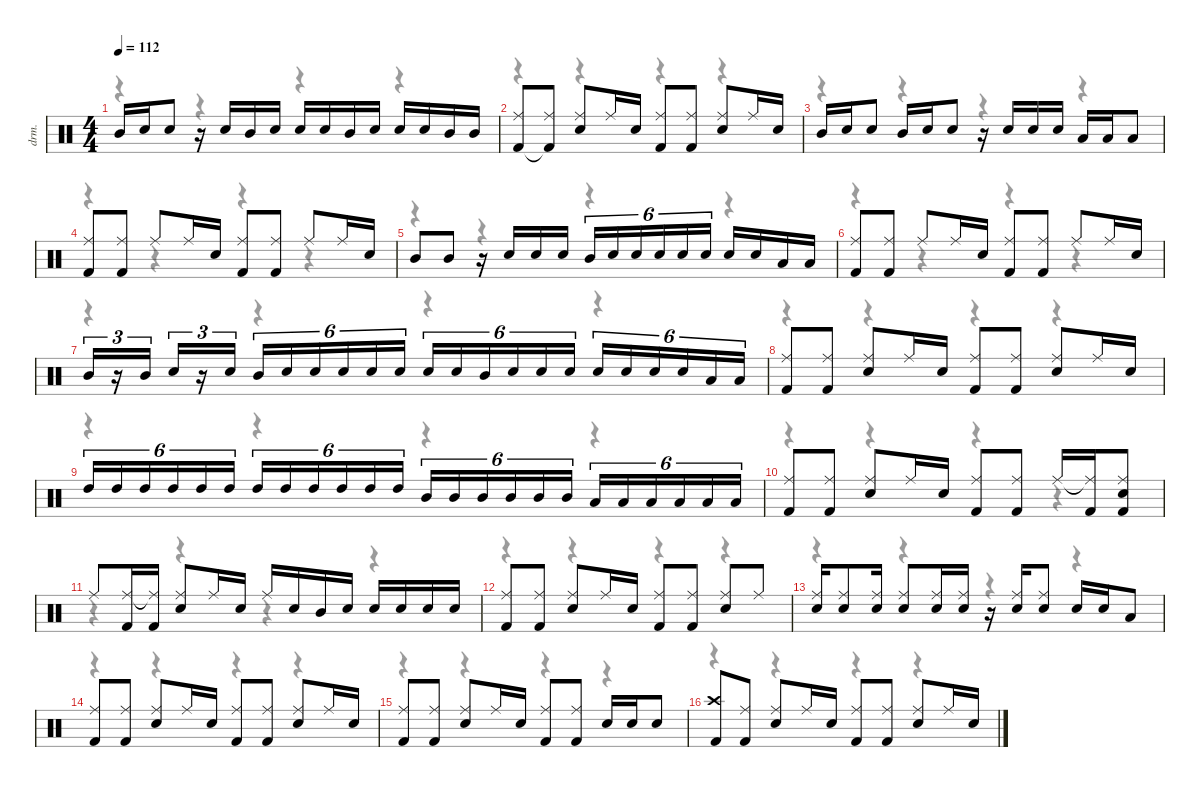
\defaultSystemsLayout 4
\hideDynamics
\bracketExtendMode nobrackets
\otherSystemsTrackNameOrientation horizontal
\track ("Drums" "drm.") {instrument percussion}
\staff {score}
\articulation defaults
\voice
\ts (4 4)
\tempo 112
\clef neutral
\ks c "Mid Tom (hit)".16{dy ff} "Snare (hit) 2".16 "Snare (hit) 2".8
r.16 "Snare (hit) 2".16 "Mid Tom (hit)".16 "Snare (hit) 2".16 "Snare (hit) 2".16 "Snare (hit) 2".16 "Mid Tom (hit)".16 "Snare (hit) 2".16 "Snare (hit) 2".16 "Snare (hit) 2".16 "Mid Tom (hit)".16 "Mid Tom (hit)".16 |
("Ride (middle)" "Kick (hit) 2").8{dy fff} ("Ride (middle)" "Kick (hit) 2"{t}).8{dy ff} ("Ride (middle)" "Snare (hit) 2").8{dy fff} "Ride (middle)".16{dy ff} "Snare (hit) 2".16 ("Ride (middle)" "Kick (hit) 2").8 ("Ride (middle)" "Kick (hit) 2").8 ("Ride (middle)" "Snare (hit) 2").8{dy fff} "Ride (middle)".16{dy ff} "Snare (hit) 2".16 |
"Mid Tom (hit)".16{dy f} "Snare (hit) 2".16 "Snare (hit) 2".8 "Mid Tom (hit)".16 "Snare (hit) 2".16 "Snare (hit) 2".8 r.16 "Snare (hit) 2".16 "Snare (hit) 2".16 "Snare (hit) 2".16 "Low Tom (hit)".16 "Low Tom (hit)".16 "Low Tom (hit)".8 |
("Ride (middle)" "Kick (hit) 2").8{dy ff} ("Ride (middle)" "Kick (hit) 2").8 "Ride (middle)".8 "Ride (middle)".16 "Snare (hit) 2".16 ("Ride (middle)" "Kick (hit) 2").8 ("Ride (middle)" "Kick (hit) 2").8 "Ride (middle)".8 "Ride (middle)".16 "Snare (hit) 2".16 |
"Mid Tom (hit)".8 "Mid Tom (hit)".8 r.16 "Snare (hit) 2".16{dy f} "Snare (hit) 2".16 "Snare (hit) 2".16 "Mid Tom (hit)".16{tu (6 4) dy ff} "Snare (hit) 2".16{tu (6 4) dy f} "Snare (hit) 2".16{tu (6 4)} "Snare (hit) 2".16{tu (6 4)} "Snare (hit) 2".16{tu (6 4)} "Snare (hit) 2".16{tu (6 4) dy ff} "Snare (hit) 2".16{dy f} "Snare (hit) 2".16{dy ff} "Low Tom (hit)".16 "Low Tom (hit)".16 |
("Ride (middle)" "Kick (hit) 2").8 ("Ride (middle)" "Kick (hit) 2").8 "Ride (middle)".8{dy fff} "Ride (middle)".16{dy ff} "Snare (hit) 2".16 ("Ride (middle)" "Kick (hit) 2").8 ("Ride (middle)" "Kick (hit) 2").8 "Ride (middle)".8 "Ride (middle)".16 "Snare (hit) 2".16 |
"Mid Tom (hit)".16{tu (3 2)} r.16{tu (3 2)} "Mid Tom (hit)".16{tu (3 2)} "Snare (hit) 2".16{tu (3 2) dy f} r.16{tu (3 2)} "Snare (hit) 2".16{tu (3 2)} "Mid Tom (hit)".16{tu (6 4) dy ff} "Snare (hit) 2".16{tu (6 4) dy f} "Snare (hit) 2".16{tu (6 4)} "Snare (hit) 2".16{tu (6 4)} "Snare (hit) 2".16{tu (6 4)} "Snare (hit) 2".16{tu (6 4)} "Snare (hit) 2".16{tu (6 4)} "Snare (hit) 2".16{tu (6 4)} "Mid Tom (hit)".16{tu (6 4)} "Snare (hit) 2".16{tu (6 4)} "Snare (hit) 2".16{tu (6 4)} "Snare (hit) 2".16{tu (6 4)} "Snare (hit) 2".16{tu (6 4)} "Snare (hit) 2".16{tu (6 4)} "Snare (hit) 2".16{tu (6 4)} "Snare (hit) 2".16{tu (6 4)} "Low Tom (hit)".16{tu (6 4)} "Low Tom (hit)".16{tu (6 4)} |
("Ride (middle)" "Kick (hit) 2").8{dy ff} ("Ride (middle)" "Kick (hit) 2").8 ("Ride (middle)" "Snare (hit) 2").8{dy fff} "Ride (middle)".16{dy ff} "Snare (hit) 2".16 ("Ride (middle)" "Kick (hit) 2").8 ("Ride (middle)" "Kick (hit) 2").8 ("Ride (middle)" "Snare (hit) 2").8{dy fff} "Ride (middle)".16{dy ff} "Snare (hit) 2".16 |
"High Tom (hit)".16{tu (6 4)} "High Tom (hit)".16{tu (6 4) dy f} "High Tom (hit)".16{tu (6 4)} "High Tom (hit)".16{tu (6 4)} "High Tom (hit)".16{tu (6 4)} "High Tom (hit)".16{tu (6 4)} "High Tom (hit)".16{tu (6 4)} "High Tom (hit)".16{tu (6 4)} "High Tom (hit)".16{tu (6 4)} "High Tom (hit)".16{tu (6 4)} "High Tom (hit)".16{tu (6 4)} "High Tom (hit)".16{tu (6 4)} "Mid Tom (hit)".16{tu (6 4) dy ff} "Mid Tom (hit)".16{tu (6 4) dy f} "Mid Tom (hit)".16{tu (6 4)} "Mid Tom (hit)".16{tu (6 4)} "Mid Tom (hit)".16{tu (6 4)} "Mid Tom (hit)".16{tu (6 4)} "Low Tom (hit)".16{tu (6 4)} "Low Tom (hit)".16{tu (6 4)} "Low Tom (hit)".16{tu (6 4)} "Low Tom (hit)".16{tu (6 4)} "Low Tom (hit)".16{tu (6 4)} "Low Tom (hit)".16{tu (6 4)} |
("Ride (middle)" "Kick (hit) 2").8{dy ff} ("Ride (middle)" "Kick (hit) 2").8 ("Ride (middle)" "Snare (hit) 2").8{dy fff} "Ride (middle)".16{dy ff} "Snare (hit) 2".16 ("Ride (middle)" "Kick (hit) 2").8 ("Ride (middle)" "Kick (hit) 2").8 "Ride (middle)".16 ("Ride (middle)"{t} "Kick (hit) 2").16{dy f} ("Ride (middle)" "Snare (hit) 2" "Kick (hit) 2").8{dy fff} |
"Ride (middle)".8{dy ff} ("Ride (middle)" "Kick (hit) 2").16 ("Ride (middle)"{t} "Kick (hit) 2").16{dy f} ("Ride (middle)" "Snare (hit) 2").8{dy fff} "Ride (middle)".16{dy ff} "Snare (hit) 2".16 "Ride (middle)".16 "Snare (hit) 2".16{dy f} "Mid Tom (hit)".16 "Snare (hit) 2".16{dy ff} "Snare (hit) 2".16 "Snare (hit) 2".16 "Snare (hit) 2".16 "Snare (hit) 2".16 |
("Ride (middle)" "Kick (hit) 2").8 ("Ride (middle)" "Kick (hit) 2").8 ("Ride (middle)" "Snare (hit) 2").8 "Ride (middle)".16 "Snare (hit) 2".16{dy f} ("Ride (middle)" "Kick (hit) 2").8{dy ff} ("Ride (middle)" "Kick (hit) 2").8 ("Ride (middle)" "Snare (hit) 2").8 "Ride (middle)".8 |
("Ride (middle)" "Snare (hit) 2").16{dy fff} ("Ride (middle)" "Snare (hit) 2").8 ("Ride (middle)" "Snare (hit) 2").16 ("Ride (middle)" "Snare (hit) 2").8 ("Ride (middle)" "Snare (hit) 2").16 ("Ride (middle)" "Snare (hit) 2").16 r.16 ("Ride (middle)" "Snare (hit) 2").16 ("Ride (middle)" "Snare (hit) 2").8 "Snare (hit) 2".16{dy ff} "Snare (hit) 2".16 "Low Tom (hit)".8 |
("Ride (middle)" "Kick (hit) 2").8 ("Ride (middle)" "Kick (hit) 2").8 ("Ride (middle)" "Snare (hit) 2").8{dy fff} "Ride (middle)".16{dy ff} "Snare (hit) 2".16{dy f} ("Ride (middle)" "Kick (hit) 2").8{dy ff} ("Ride (middle)" "Kick (hit) 2").8 ("Ride (middle)" "Snare (hit) 2").8{dy fff} "Ride (middle)".16{dy ff} "Snare (hit) 2".16{dy f} |
("Ride (middle)" "Kick (hit) 2").8{dy ff} ("Ride (middle)" "Kick (hit) 2").8 ("Ride (middle)" "Snare (hit) 2").8{dy fff} "Ride (middle)".16{dy ff} "Snare (hit) 2".16{dy f} ("Ride (middle)" "Kick (hit) 2").8{dy ff} ("Ride (middle)" "Kick (hit) 2").8 "Snare (hit) 2".16{dy f} "Snare (hit) 2".16{dy ff} "Snare (hit) 2".8 |
("Crash high (hit)" "Kick (hit) 2").8 ("Ride (middle)" "Kick (hit) 2").8 ("Ride (middle)" "Snare (hit) 2").8{dy fff} "Ride (middle)".16{dy ff} "Snare (hit) 2".16 ("Ride (middle)" "Kick (hit) 2").8 ("Ride (middle)" "Kick (hit) 2").8 ("Ride (middle)" "Snare (hit) 2").8 "Ride (middle)".16 "Snare (hit) 2".16{dy f}
\voice
\clef neutral
\ottava regular
\simile none
\ks c
r.4{dy mf} r.4 r.4 r.4 |
r.4 r.4 r.4 r.4 |
r.4 r.4 r.4 r.4 |
r.4 r.4 r.4 r.4 |
r.4 r.4 r.4 r.4 |
r.4 r.4 r.4 r.4 |
r.4 r.4 r.4 r.4 |
r.4 r.4 r.4 r.4 |
r.4 r.4 r.4 r.4 |
r.4 r.4 r.4 r.4 |
r.4 r.4 r.4 r.4 |
r.4 r.4 r.4 r.4 |
r.4 r.4 r.4 r.4 |
r.4 r.4 r.4 r.4 |
r.4 r.4 r.4 r.4 |
r.4 r.4 r.4 r.4
